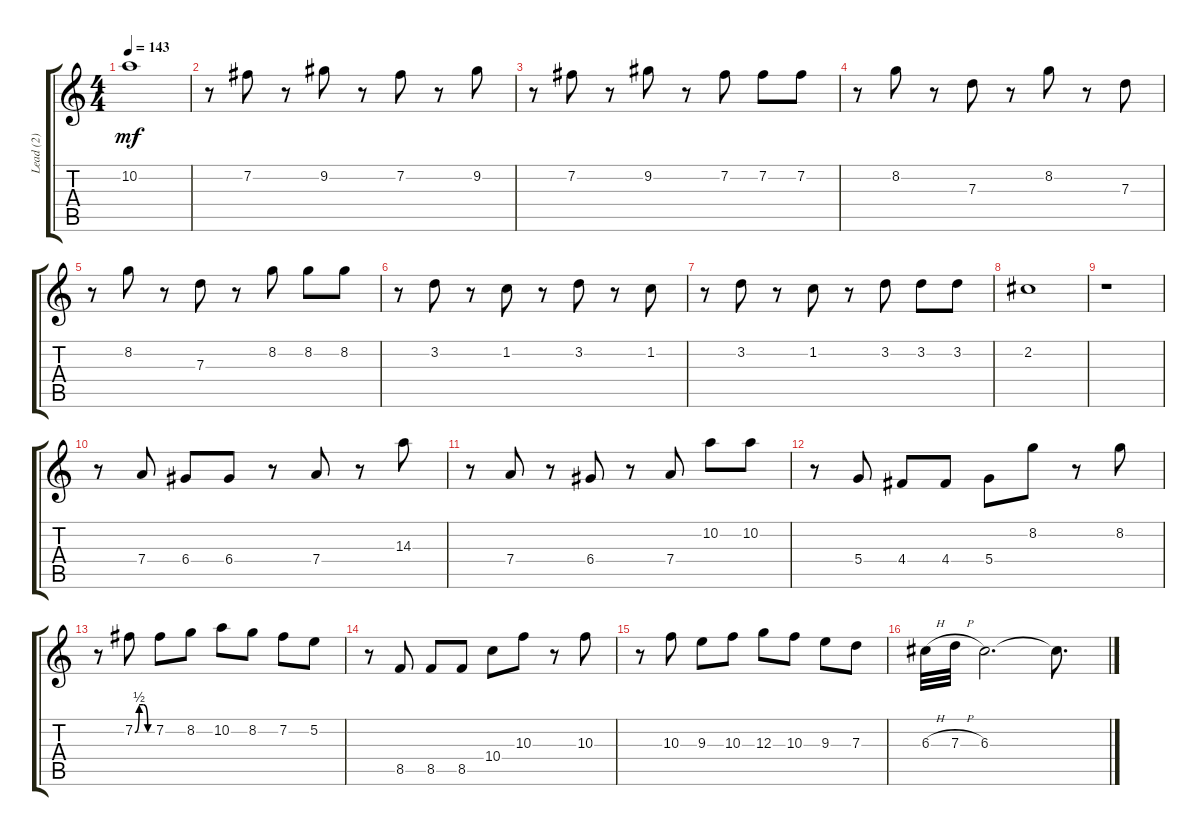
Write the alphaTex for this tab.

\track ("Lead (2)" "Lead (2)") {instrument distortionguitar}
\staff {score tabs}
\tuning (E4 B3 G3 D3 A2 E2) {hide}
\ts (4 4)
\tempo 143
\clef g2
\ks c
10.2.1{dy mf} |
r.8 7.2.8 r.8 9.2.8 r.8 7.2.8 r.8 9.2.8 |
r.8 7.2.8 r.8 9.2.8 r.8 7.2.8 7.2.8 7.2.8 |
r.8 8.2.8 r.8 7.3.8 r.8 8.2.8 r.8 7.3.8 |
r.8 8.2.8 r.8 7.3.8 r.8 8.2.8 8.2.8 8.2.8 |
r.8 3.2.8 r.8 1.2.8 r.8 3.2.8 r.8 1.2.8 |
r.8 3.2.8 r.8 1.2.8 r.8 3.2.8 3.2.8 3.2.8 |
2.2.1 |
r.1 |
r.8 7.4.8 6.4.8 6.4.8 r.8 7.4.8 r.8 14.3.8 |
r.8 7.4.8 r.8 6.4.8 r.8 7.4.8 10.2.8 10.2.8 |
r.8 5.4.8 4.4.8 4.4.8 5.4.8 8.2.8 r.8 8.2.8 |
r.8 7.2{be (custom 0 0 15 2 30 2 45 0 60 0)}.8 7.2.8 8.2.8 10.2.8 8.2.8 7.2.8 5.2.8 |
r.8 8.5.8 8.5.8 8.5.8 10.4.8 10.3.8 r.8 10.3.8 |
r.8 10.3.8 9.3.8 10.3.8 12.3.8 10.3.8 9.3.8 7.3.8 |
6.3{h}.32 7.3{h}.32 6.3.2{d} 6.3{t}.8{d}
